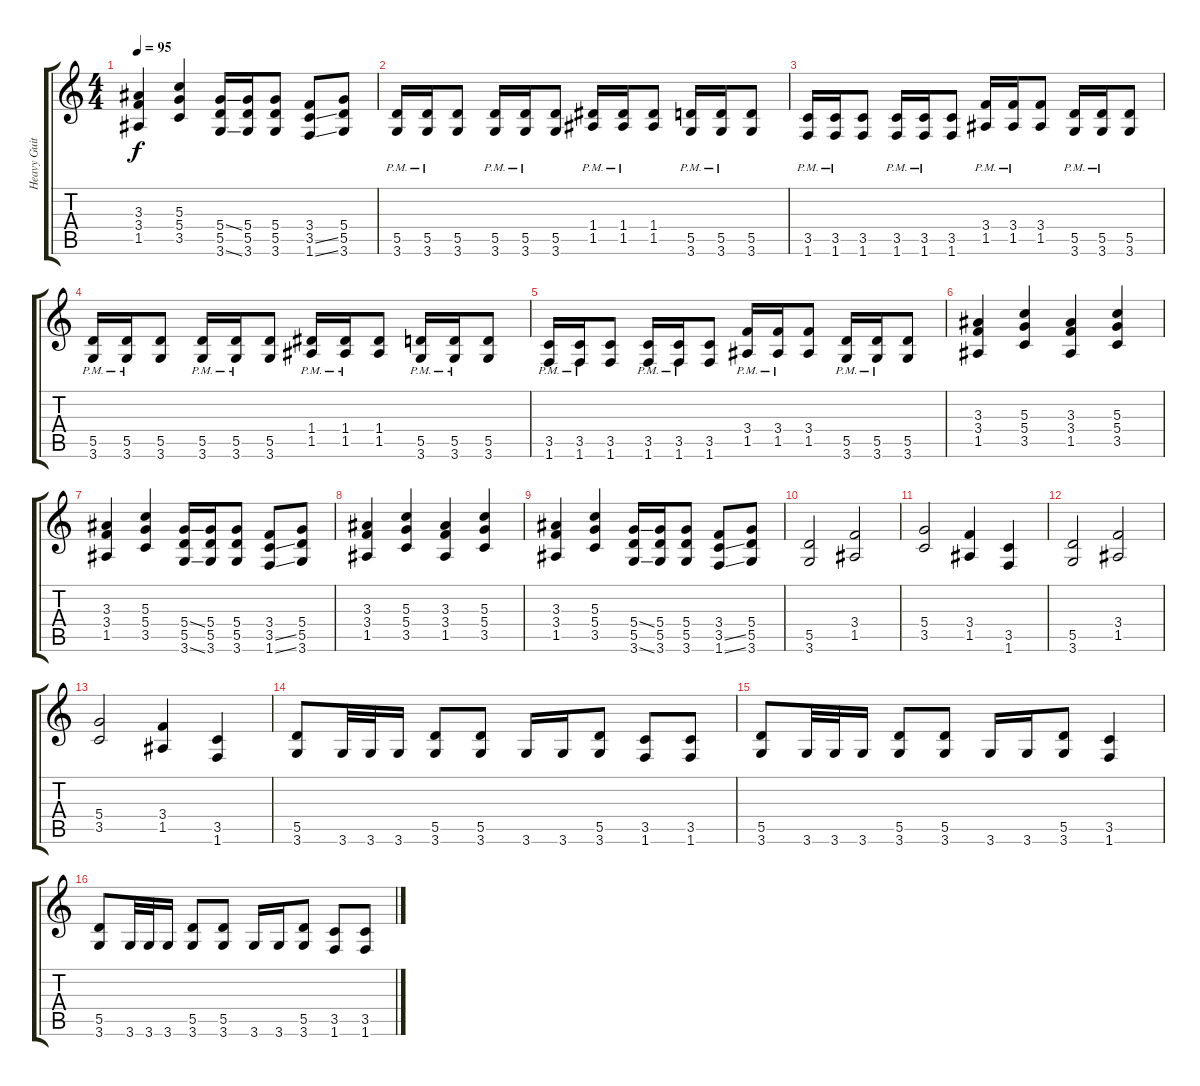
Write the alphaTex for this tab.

\track ("Heavy Guitar" "Heavy Guit") {instrument distortionguitar}
\staff {score tabs}
\tuning (E4 B3 G3 D3 A2 E2) {hide}
\ts (4 4)
\tempo 95
\clef g2
\ks c
(3.3 3.4 1.5).4{dy f} (5.3 5.4 3.5).4 (5.4{ss} 5.5 3.6{ss}).16 (5.4 5.5 3.6).16 (5.4 5.5 3.6).8 (3.4 3.5{ss} 1.6{ss}).8 (5.4 5.5 3.6).8 |
(5.5{pm} 3.6{pm}).16 (5.5{pm} 3.6{pm}).16 (5.5 3.6).8 (5.5{pm} 3.6{pm}).16 (5.5{pm} 3.6{pm}).16 (5.5 3.6).8 (1.4{pm} 1.5{pm}).16 (1.4{pm} 1.5{pm}).16 (1.4 1.5).8 (5.5{pm} 3.6{pm}).16 (5.5{pm} 3.6{pm}).16 (5.5 3.6).8 |
(3.5{pm} 1.6{pm}).16 (3.5{pm} 1.6{pm}).16 (3.5 1.6).8 (3.5{pm} 1.6{pm}).16 (3.5{pm} 1.6{pm}).16 (3.5 1.6).8 (3.4{pm} 1.5{pm}).16 (3.4{pm} 1.5{pm}).16 (3.4 1.5).8 (5.5{pm} 3.6{pm}).16 (5.5{pm} 3.6{pm}).16 (5.5 3.6).8 |
(5.5{pm} 3.6{pm}).16 (5.5{pm} 3.6{pm}).16 (5.5 3.6).8 (5.5{pm} 3.6{pm}).16 (5.5{pm} 3.6{pm}).16 (5.5 3.6).8 (1.4{pm} 1.5{pm}).16 (1.4{pm} 1.5{pm}).16 (1.4 1.5).8 (5.5{pm} 3.6{pm}).16 (5.5{pm} 3.6{pm}).16 (5.5 3.6).8 |
(3.5{pm} 1.6{pm}).16 (3.5{pm} 1.6{pm}).16 (3.5 1.6).8 (3.5{pm} 1.6{pm}).16 (3.5{pm} 1.6{pm}).16 (3.5 1.6).8 (3.4{pm} 1.5{pm}).16 (3.4{pm} 1.5{pm}).16 (3.4 1.5).8 (5.5{pm} 3.6{pm}).16 (5.5{pm} 3.6{pm}).16 (5.5 3.6).8 |
(3.3 3.4 1.5).4 (5.3 5.4 3.5).4 (3.3 3.4 1.5).4 (5.3 5.4 3.5).4 |
(3.3 3.4 1.5).4 (5.3 5.4 3.5).4 (5.4{ss} 5.5 3.6{ss}).16 (5.4 5.5 3.6).16 (5.4 5.5 3.6).8 (3.4 3.5{ss} 1.6{ss}).8 (5.4 5.5 3.6).8 |
(3.3 3.4 1.5).4 (5.3 5.4 3.5).4 (3.3 3.4 1.5).4 (5.3 5.4 3.5).4 |
(3.3 3.4 1.5).4 (5.3 5.4 3.5).4 (5.4{ss} 5.5 3.6{ss}).16 (5.4 5.5 3.6).16 (5.4 5.5 3.6).8 (3.4 3.5{ss} 1.6{ss}).8 (5.4 5.5 3.6).8 |
(5.5 3.6).2 (3.4 1.5).2 |
(5.4 3.5).2 (3.4 1.5).4 (3.5 1.6).4 |
(5.5 3.6).2 (3.4 1.5).2 |
(5.4 3.5).2 (3.4 1.5).4 (3.5 1.6).4 |
(5.5 3.6).8 3.6.32 3.6.32 3.6.16 (5.5 3.6).8 (5.5 3.6).8 3.6.16 3.6.16 (5.5 3.6).8 (3.5 1.6).8 (3.5 1.6).8 |
(5.5 3.6).8 3.6.32 3.6.32 3.6.16 (5.5 3.6).8 (5.5 3.6).8 3.6.16 3.6.16 (5.5 3.6).8 (3.5 1.6).4 |
(5.5 3.6).8 3.6.32 3.6.32 3.6.16 (5.5 3.6).8 (5.5 3.6).8 3.6.16 3.6.16 (5.5 3.6).8 (3.5 1.6).8 (3.5 1.6).8
